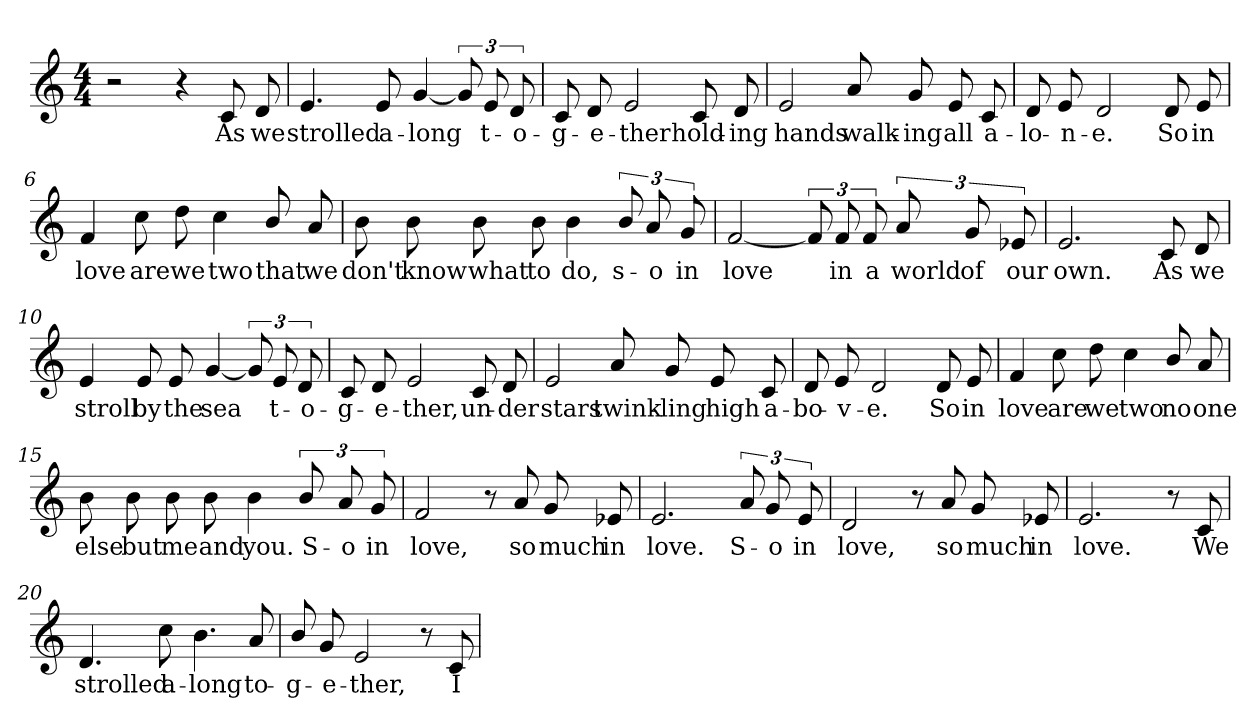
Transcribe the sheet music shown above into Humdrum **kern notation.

**kern	**text
*part1	*part1
*staff1	*staff1
*clefG2	*
*k[]	*
*M4/4	*
=1	=1
2r	.
4r	.
8c/L	As
8d/	we
=2	=2
4.e/	strolled
8e/	a-
[<4g/	long
12g/L]	.
12e/	t-
12d/	o-
=3	=3
8c/L	g-
8d/	e-
2e/	ther
8c/L	hold-
8d/	ing
=4	=4
2e/	hands
8a/L	walk-
8g/	ing
8e/L	all
8c/	a-
!!LO:LB:g=z
=5	=5
8d/L	lo-
8e/	n-
2d/	e.
8d/L	So
8e/	in
=6	=6
4f/	love
8cc\L	are
8dd\	we
4cc\	two
8b/L	that
8a/	we
=7	=7
8b\L	don't
8b\	know
8b\L	what
8b\	to
4b\	do,
12b/L	s-
12a/	o
12g/	in
!!LO:LB:g=z
=8	=8
[<2f/	love
12f/L]	.
12f/	in
12f/	a
12a/L	world
12g/	of
12e-X/	our
=9	=9
2.e/	own.
8c/L	As
8d/	we
=10	=10
4e/	stroll
8e/L	by
8e/	the
[<4g/	sea
12g/L]	.
12e/	t-
12d/	o-
=11	=11
8c/L	g-
8d/	e-
2e/	ther,
8c/L	un-
8d/	der
!!LO:LB:g=z
=12	=12
2e/	stars
8a/L	twink-
8g/	ling
8e/L	high
8c/	a-
=13	=13
8d/L	bo-
8e/	v-
2d/	e.
8d/L	So
8e/	in
=14	=14
4f/	love
8cc\L	are
8dd\	we
4cc\	two
8b/L	no
8a/	one
=15	=15
8b\L	else
8b\	but
8b\L	me
8b\	and
4b\	you.
12b/L	S-
12a/	o
12g/	in
!!LO:LB:g=z
=16	=16
2f/	love,
8r	.
8a/	so
8g/L	much
8e-X/	in
=17	=17
2.e/	love.
12a/L	S-
12g/	o
12e/	in
=18	=18
2d/	love,
8r	.
8a/	so
8g/L	much
8e-X/	in
=19	=19
2.e/	love.
8r	.
8c/	We
=20	=20
4.d/	strolled
8cc\	a-
4.b\	long
8a/	to-
!!LO:LB:g=z
=21	=21
8b/L	g-
8g/	e-
2e/	ther,
8r	.
8c/	I
=	=
*-	*-
